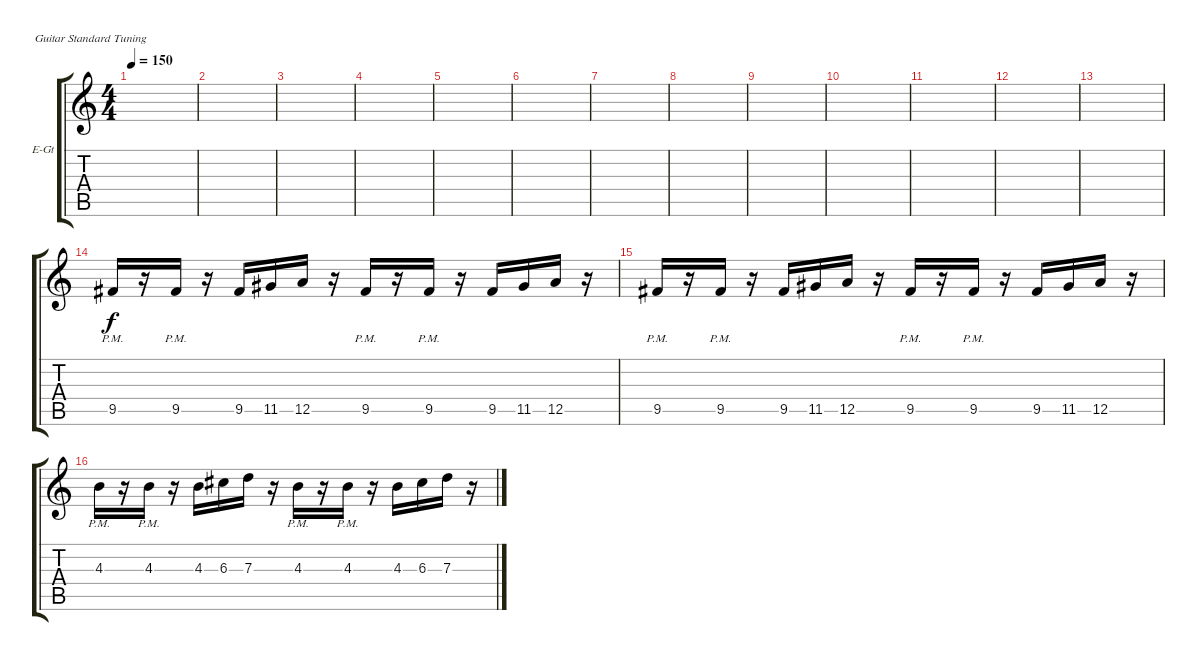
\bracketExtendMode groupsimilarinstruments
\firstSystemTrackNameOrientation horizontal
\otherSystemsTrackNameOrientation horizontal
\track ("Electric Guitar Solo Effect" "E-Gt") {solo instrument overdrivenguitar}
\staff {score tabs}
\tuning (E4 B3 G3 D3 A2 E2)
\ts (4 4)
\tempo 150
\clef g2
\ks c
|
|
|
|
|
|
|
|
|
|
|
|
\scale
0.487395 |
\scale
0.256303 9.5{pm}.16 r.16 9.5{pm}.16 r.16 9.5.16 11.5.16 12.5.16 r.16 9.5{pm}.16 r.16 9.5{pm}.16 r.16 9.5.16 11.5.16 12.5.16 r.16 |
\scale
0.256303 9.5{pm}.16 r.16 9.5{pm}.16 r.16 9.5.16 11.5.16 12.5.16 r.16 9.5{pm}.16 r.16 9.5{pm}.16 r.16 9.5.16 11.5.16 12.5.16 r.16 |
\scale
0.333333 4.3{pm}.16 r.16 4.3{pm}.16 r.16 4.3.16 6.3.16 7.3.16 r.16 4.3{pm}.16 r.16 4.3{pm}.16 r.16 4.3.16 6.3.16 7.3.16 r.16
